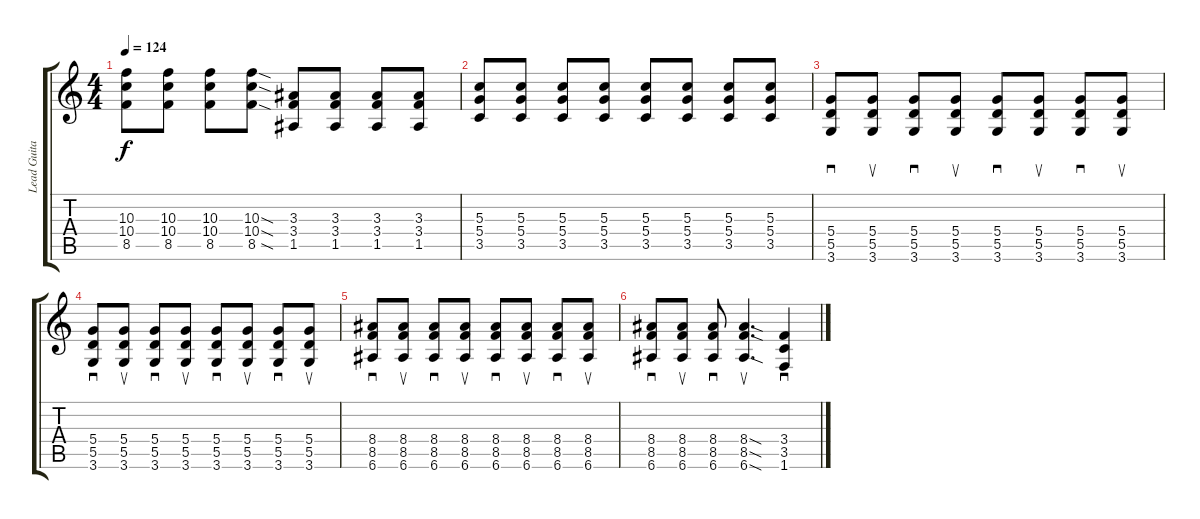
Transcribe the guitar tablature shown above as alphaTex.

\track ("Lead Guitar" "Lead Guita") {instrument overdrivenguitar}
\staff {score tabs}
\tuning (E4 B3 G3 D3 A2 E2) {hide}
\ts (4 4)
\tempo 124
\clef g2
\ks c
(10.3 10.4 8.5).8{dy f} (10.3 10.4 8.5).8 (10.3 10.4 8.5).8 (10.3{sod} 10.4{sod} 8.5{sod}).8 (3.3 3.4 1.5).8 (3.3 3.4 1.5).8 (3.3 3.4 1.5).8 (3.3 3.4 1.5).8 |
(5.3 5.4 3.5).8 (5.3 5.4 3.5).8 (5.3 5.4 3.5).8 (5.3 5.4 3.5).8 (5.3 5.4 3.5).8 (5.3 5.4 3.5).8 (5.3 5.4 3.5).8 (5.3 5.4 3.5).8 |
(5.4 5.5 3.6).8{sd} (5.4 5.5 3.6).8{su} (5.4 5.5 3.6).8{sd} (5.4 5.5 3.6).8{su} (5.4 5.5 3.6).8{sd} (5.4 5.5 3.6).8{su} (5.4 5.5 3.6).8{sd} (5.4 5.5 3.6).8{su} |
(5.4 5.5 3.6).8{sd} (5.4 5.5 3.6).8{su} (5.4 5.5 3.6).8{sd} (5.4 5.5 3.6).8{su} (5.4 5.5 3.6).8{sd} (5.4 5.5 3.6).8{su} (5.4 5.5 3.6).8{sd} (5.4 5.5 3.6).8{su} |
(8.4 8.5 6.6).8{sd} (8.4 8.5 6.6).8{su} (8.4 8.5 6.6).8{sd} (8.4 8.5 6.6).8{su} (8.4 8.5 6.6).8{sd} (8.4 8.5 6.6).8{su} (8.4 8.5 6.6).8{sd} (8.4 8.5 6.6).8{su} |
(8.4 8.5 6.6).8{sd} (8.4 8.5 6.6).8{su} (8.4 8.5 6.6).8{sd} (8.4{sod} 8.5{sod} 6.6{sod}).4{d su} (3.4 3.5 1.6).4{sd}
